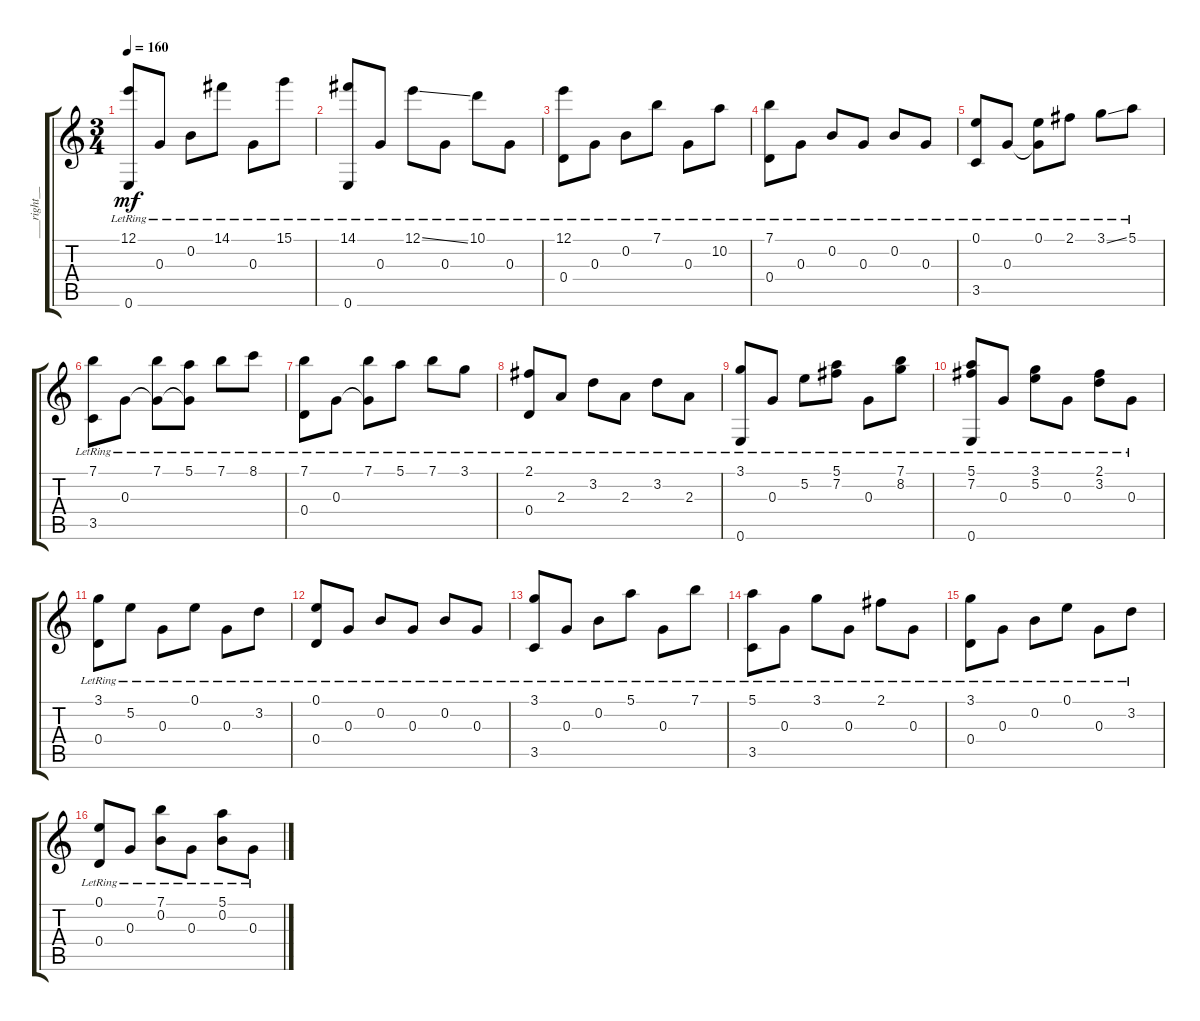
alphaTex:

\track ("___right___" "___right__") {instrument acousticguitarnylon}
\staff {score tabs}
\tuning (E4 B3 G3 D3 A2 E2) {hide}
\ts (3 4)
\tempo 160
\clef g2
\ks c
(12.1{lr} 0.6{lr}).8{dy mf} 0.3{lr}.8 0.2{lr}.8 14.1{lr}.8 0.3{lr}.8 15.1{lr}.8 |
(14.1{lr} 0.6{lr}).8 0.3{lr}.8 12.1{ss lr}.8 0.3{lr}.8 10.1{lr}.8 0.3{lr}.8 |
(12.1{lr} 0.4{lr}).8 0.3{lr}.8 0.2{lr}.8 7.1{lr}.8 0.3{lr}.8 10.2{lr}.8 |
(7.1{lr} 0.4{lr}).8 0.3{lr}.8 0.2{lr}.8 0.3{lr}.8 0.2{lr}.8 0.3{lr}.8 |
(0.1{lr} 3.5{lr}).8 0.3{lr}.8 (0.1{lr} 0.3{t}).8 2.1{lr}.8 3.1{ss lr}.8 5.1{lr}.8 |
(7.1{lr} 3.5{lr}).8 0.3{lr}.8 (7.1{lr} 0.3{t}).8 (5.1{lr} 0.3{t}).8 7.1{lr}.8 8.1{lr}.8 |
(7.1{lr} 0.4{lr}).8 0.3{lr}.8 (7.1{lr} 0.3{t}).8 5.1{lr}.8 7.1{lr}.8 3.1{lr}.8 |
(2.1{lr} 0.4{lr}).8 2.3{lr}.8 3.2{lr}.8 2.3{lr}.8 3.2{lr}.8 2.3{lr}.8 |
(3.1{lr} 0.6{lr}).8 0.3{lr}.8 5.2{lr}.8 (5.1{lr} 7.2{lr}).8 0.3{lr}.8 (7.1{lr} 8.2{lr}).8 |
(5.1{lr} 7.2{lr} 0.6{lr}).8 0.3{lr}.8 (3.1{lr} 5.2{lr}).8 0.3{lr}.8 (2.1{lr} 3.2{lr}).8 0.3{lr}.8 |
(3.1{lr} 0.4{lr}).8 5.2{lr}.8 0.3{lr}.8 0.1{lr}.8 0.3{lr}.8 3.2{lr}.8 |
(0.1{lr} 0.4{lr}).8 0.3{lr}.8 0.2{lr}.8 0.3{lr}.8 0.2{lr}.8 0.3{lr}.8 |
(3.1{lr} 3.5{lr}).8 0.3{lr}.8 0.2{lr}.8 5.1{lr}.8 0.3{lr}.8 7.1{lr}.8 |
(5.1{lr} 3.5{lr}).8 0.3{lr}.8 3.1{lr}.8 0.3{lr}.8 2.1{lr}.8 0.3{lr}.8 |
(3.1{lr} 0.4{lr}).8 0.3{lr}.8 0.2{lr}.8 0.1{lr}.8 0.3{lr}.8 3.2{lr}.8 |
(0.1{lr} 0.4{lr}).8 0.3{lr}.8 (7.1{lr} 0.2{lr}).8 0.3{lr}.8 (5.1{lr} 0.2{lr}).8 0.3{lr}.8
